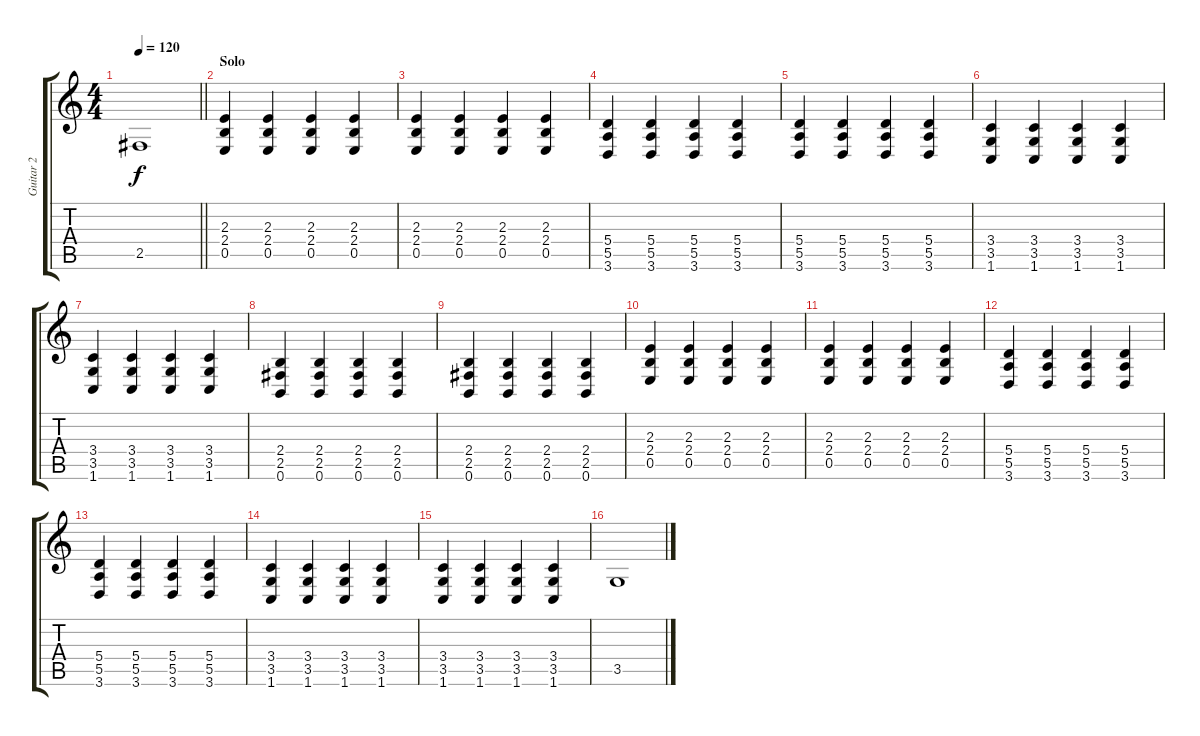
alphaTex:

\track ("Guitar 2" "Guitar 2") {instrument distortionguitar}
\staff {score tabs}
\tuning (B3 Gb3 D3 A2 E2 B1) {hide}
\ts (4 4)
\tempo 120
\clef g2
\barLineRight lightlight
\ks c
2.5.1{dy f} |
\section ("" "Solo")
(2.3 2.4 0.5).4 (2.3 2.4 0.5).4 (2.3 2.4 0.5).4 (2.3 2.4 0.5).4 |
(2.3 2.4 0.5).4 (2.3 2.4 0.5).4 (2.3 2.4 0.5).4 (2.3 2.4 0.5).4 |
(5.4 5.5 3.6).4 (5.4 5.5 3.6).4 (5.4 5.5 3.6).4 (5.4 5.5 3.6).4 |
(5.4 5.5 3.6).4 (5.4 5.5 3.6).4 (5.4 5.5 3.6).4 (5.4 5.5 3.6).4 |
(3.4 3.5 1.6).4 (3.4 3.5 1.6).4 (3.4 3.5 1.6).4 (3.4 3.5 1.6).4 |
(3.4 3.5 1.6).4 (3.4 3.5 1.6).4 (3.4 3.5 1.6).4 (3.4 3.5 1.6).4 |
(2.4 2.5 0.6).4 (2.4 2.5 0.6).4 (2.4 2.5 0.6).4 (2.4 2.5 0.6).4 |
(2.4 2.5 0.6).4 (2.4 2.5 0.6).4 (2.4 2.5 0.6).4 (2.4 2.5 0.6).4 |
(2.3 2.4 0.5).4 (2.3 2.4 0.5).4 (2.3 2.4 0.5).4 (2.3 2.4 0.5).4 |
(2.3 2.4 0.5).4 (2.3 2.4 0.5).4 (2.3 2.4 0.5).4 (2.3 2.4 0.5).4 |
(5.4 5.5 3.6).4 (5.4 5.5 3.6).4 (5.4 5.5 3.6).4 (5.4 5.5 3.6).4 |
(5.4 5.5 3.6).4 (5.4 5.5 3.6).4 (5.4 5.5 3.6).4 (5.4 5.5 3.6).4 |
(3.4 3.5 1.6).4 (3.4 3.5 1.6).4 (3.4 3.5 1.6).4 (3.4 3.5 1.6).4 |
(3.4 3.5 1.6).4 (3.4 3.5 1.6).4 (3.4 3.5 1.6).4 (3.4 3.5 1.6).4 |
3.5.1
